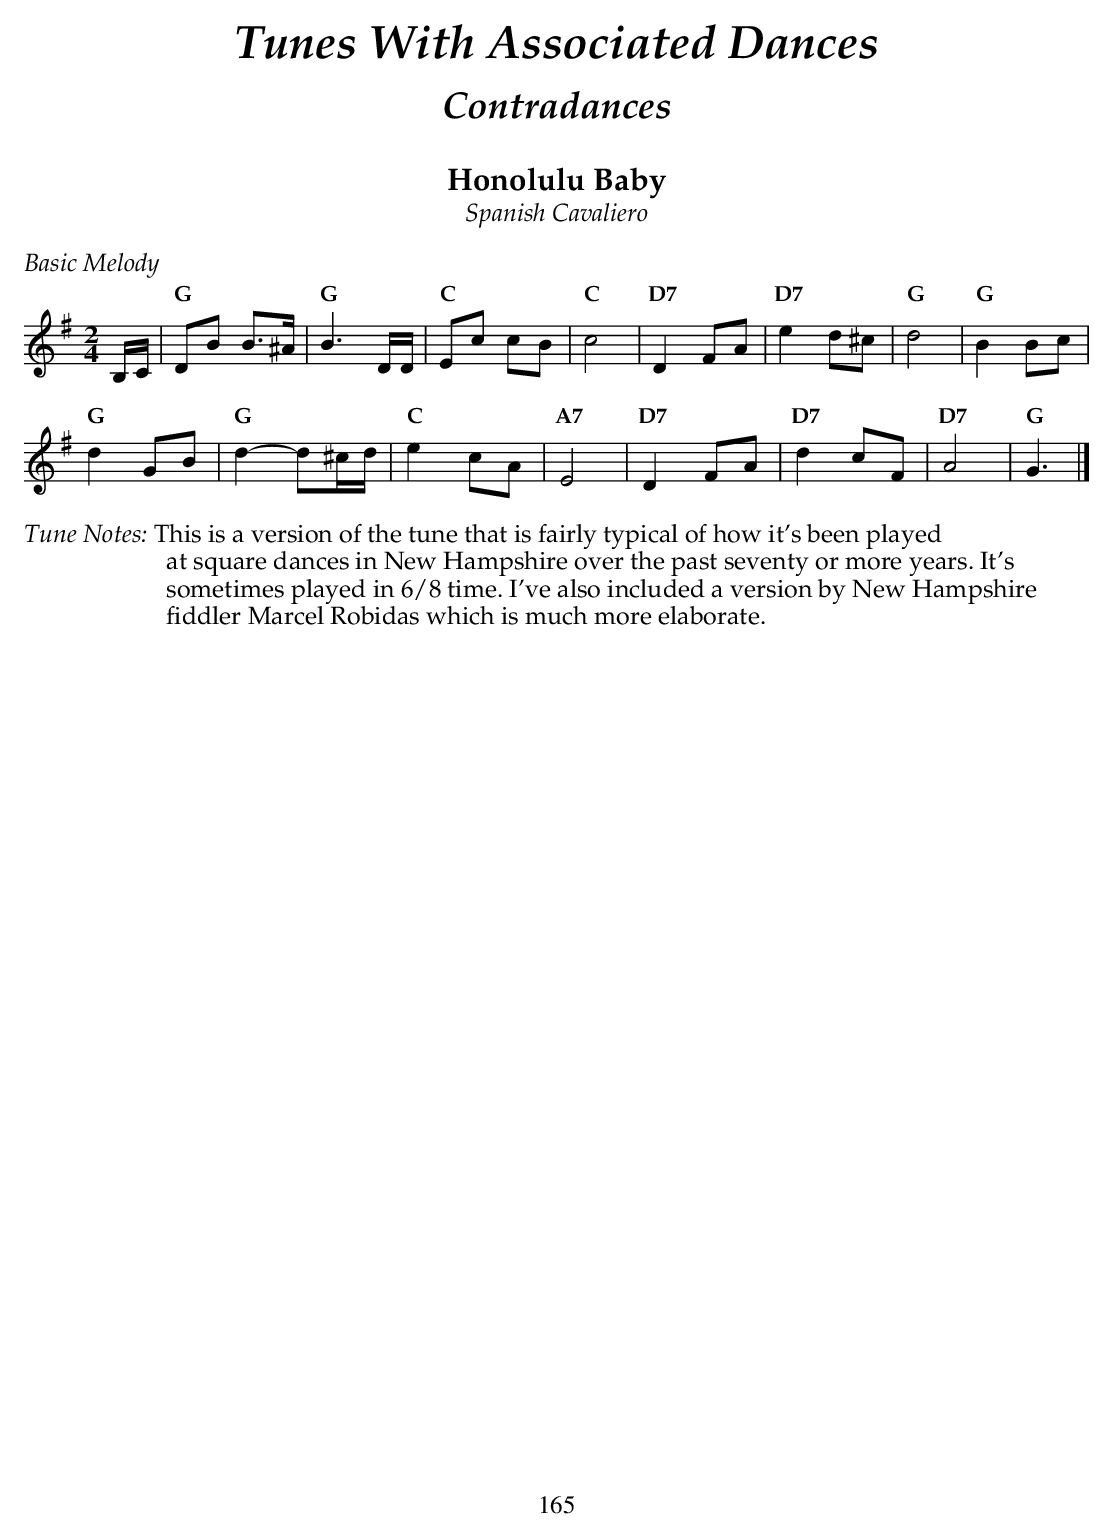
X:1
T:Honolulu Baby
T:Spanish Cavaliero
M:2/4
L:1/16
K:G
%%text $2Basic Melody$0
B,C |\
"G" D2B2 B2>^A2 | "G" B6 DD       | "C" E2c2 c2B2 | "C" c8    |\
"D7" D4 F2A2    | "D7" e4 d2^c2   | "G" d8        | "G" B4 B2c2 |
"G" d4 G2B2     | "G" d4- d2^cd   | "C" e4c2A2    | "A7" E8 |\
"D7" D4 F2A2    | "D7" d4 c2F2    | "D7" A8       | "G" G6 |]
